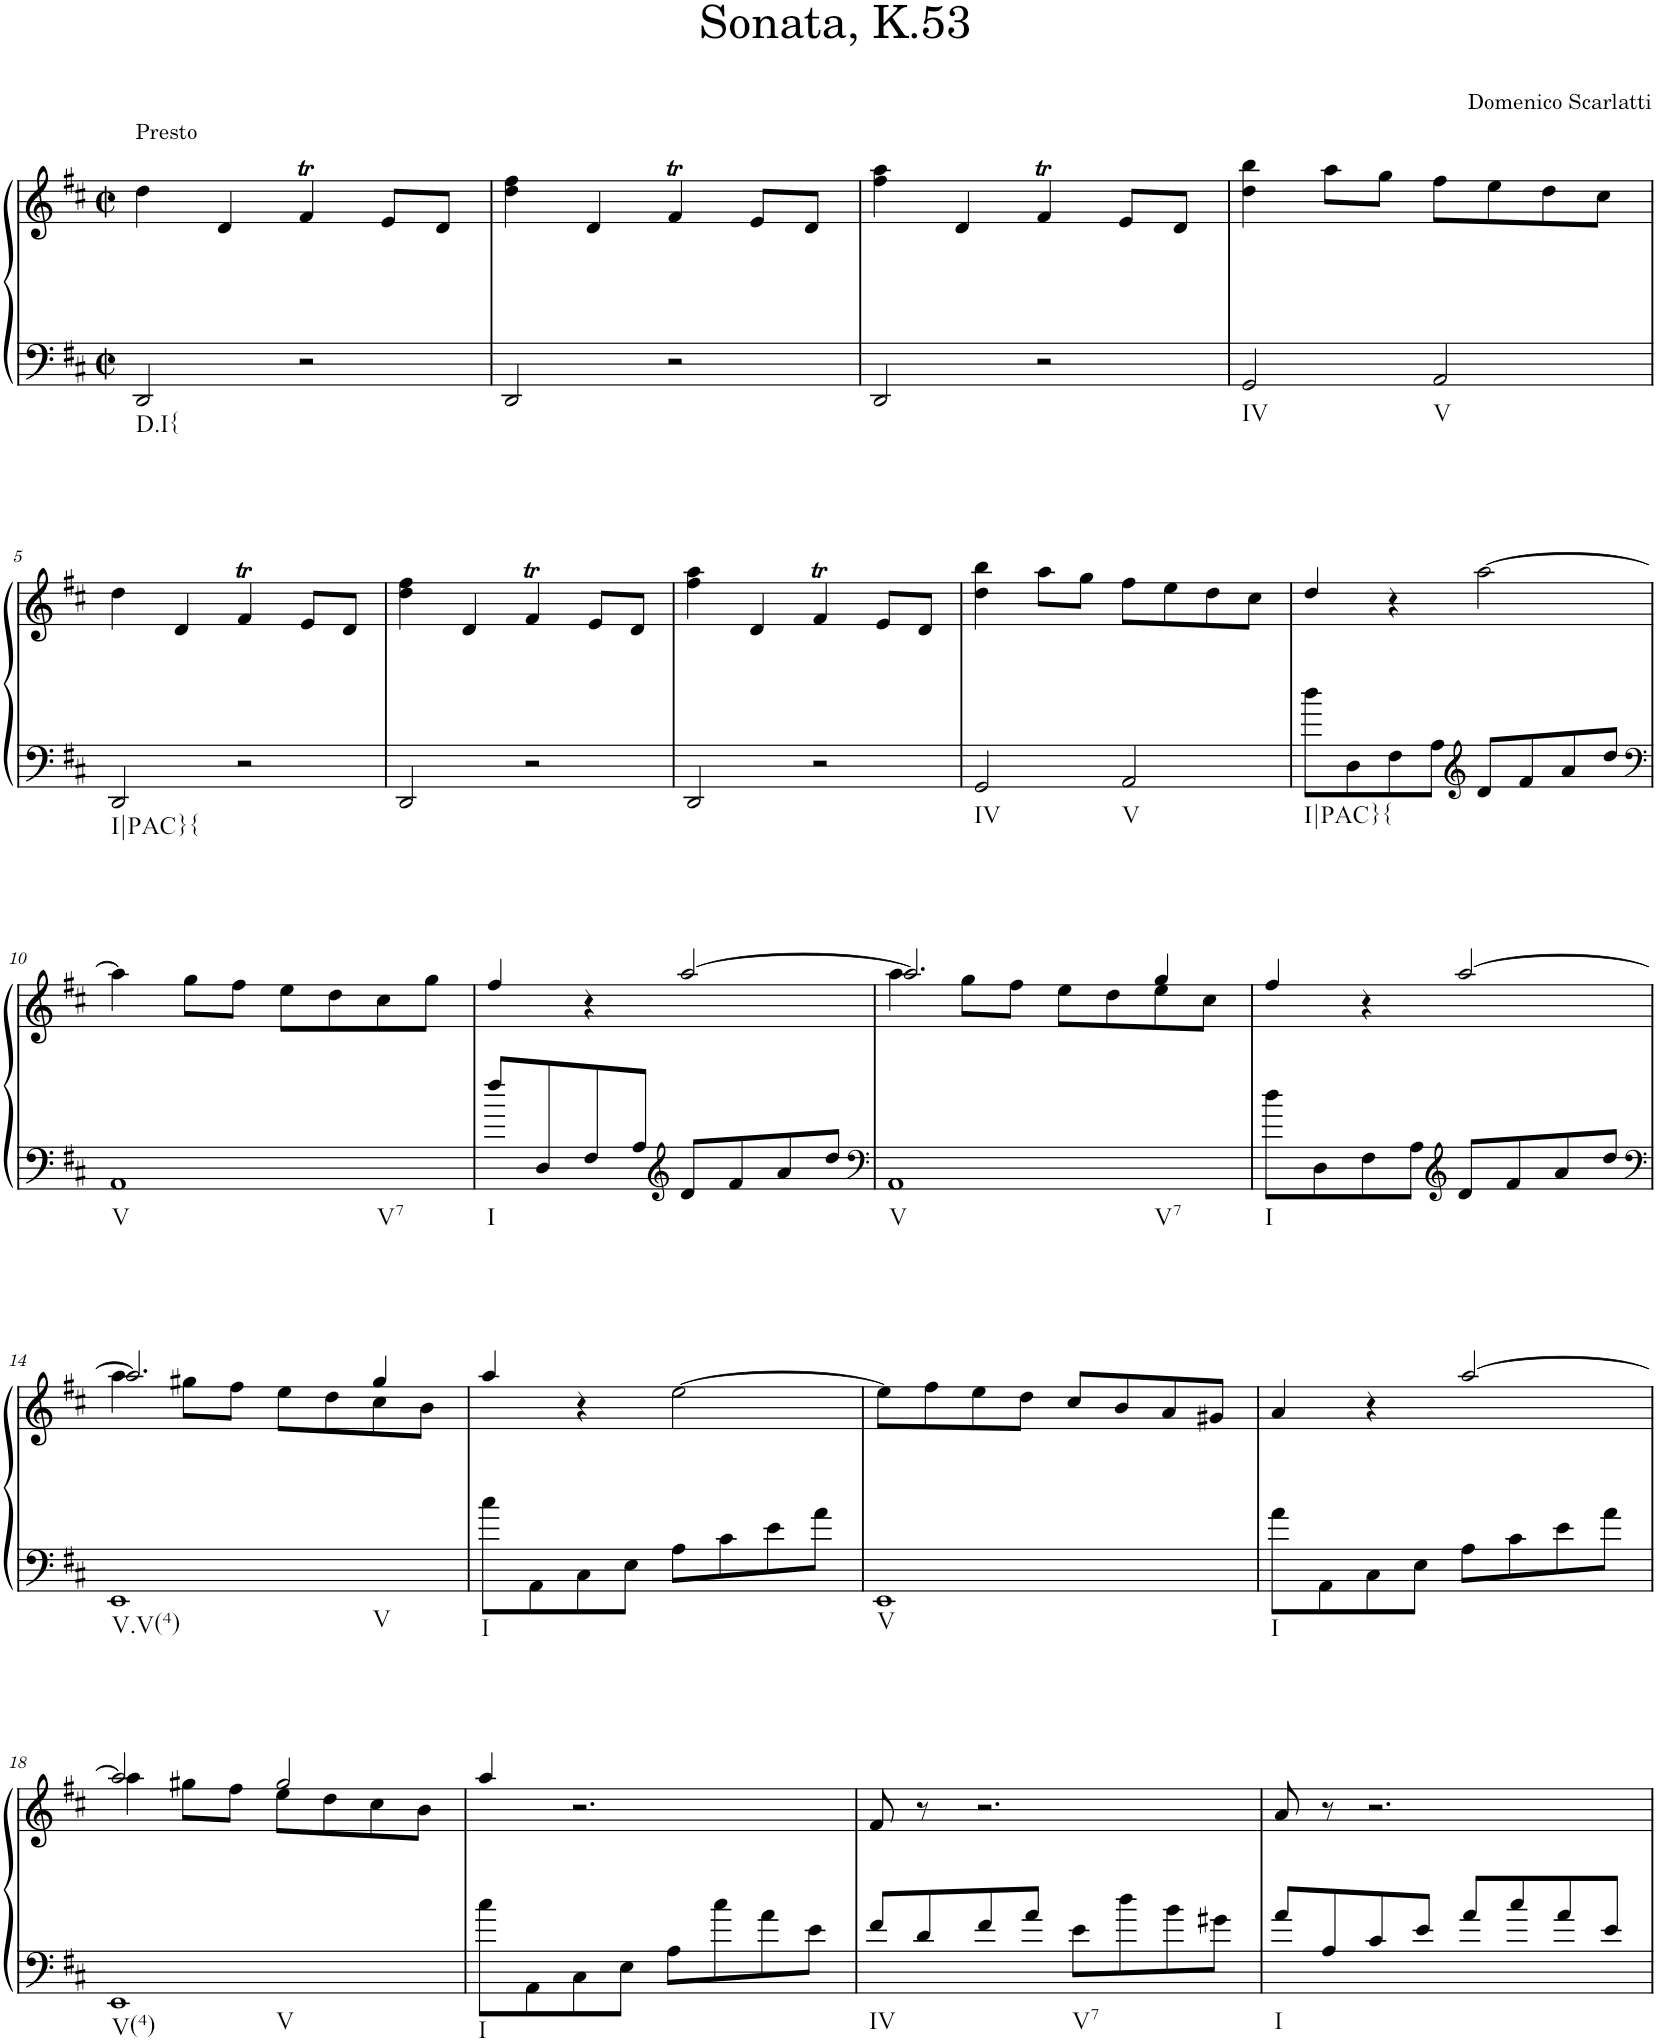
**kern	**kern
*part1	*part1
*staff2	*staff1
*I"Piano	*
*I'Pno.	*
*clefF4	*clefG2
*k[f#c#]	*k[f#c#]
*M2/2	*M2/2
*met(c|)	*met(c|)
=1	=1
!	!LO:TX:a:t=Presto
!LO:TX:b:t=D.I{	!
2DD/	4dd\
.	4d/
2r	4f#t/
.	8e/L
.	8d/J
=2	=2
2DD/	4dd\ 4ff#\
.	4d/
2r	4f#t/
.	8e/L
.	8d/J
=3	=3
2DD/	4ff#\ 4aa\
.	4d/
2r	4f#t/
.	8e/L
.	8d/J
=4	=4
!LO:TX:b:t=IV	!
2GG/	4dd\ 4bb\
.	8aa\L
.	8gg\J
!LO:TX:b:t=V	!
2AA/	8ff#\L
.	8ee\
.	8dd\
.	8cc#\J
!!LO:LB:g=z
=5	=5
!LO:TX:b:t=I|PAC}{	!
2DD/	4dd\
.	4d/
2r	4f#t/
.	8e/L
.	8d/J
=6	=6
2DD/	4dd\ 4ff#\
.	4d/
2r	4f#t/
.	8e/L
.	8d/J
=7	=7
2DD/	4ff#\ 4aa\
.	4d/
2r	4f#t/
.	8e/L
.	8d/J
=8	=8
!LO:TX:b:t=IV	!
2GG/	4dd\ 4bb\
.	8aa\L
.	8gg\J
!LO:TX:b:t=V	!
2AA/	8ff#\L
.	8ee\
.	8dd\
.	8cc#\J
=9	=9
!LO:TX:b:t=I|PAC}{	!
8dd\L	4dd/
8D\	.
8F#\	4r
8A\J	.
*clefG2	*
8d/L	[2aa\
8f#/	.
8a/	.
8dd/J	.
!!LO:LB:g=z
=10	=10
*clefF4	*
!LO:TX:b:t=V	!
!LO:TX:b:t=V7	!
1AA	4aa\]
.	8gg\L
.	8ff#\J
.	8ee\L
.	8dd\
.	8cc#\
.	8gg\J
=11	=11
!LO:TX:b:t=I	!
8ff#/L	4ff#/
8D/	.
8F#/	4r
8A/J	.
*clefG2	*
8d/L	[2aa/
8f#/	.
8a/	.
8dd/J	.
=12	=12
*clefF4	*
*	*^
!LO:TX:b:t=V	!	!
!LO:TX:b:t=V7	!	!
1AA	2.aa/]	4aa\
.	.	8gg\L
.	.	8ff#\J
.	.	8ee\L
.	.	8dd\
.	4gg/	8ee\
.	.	8cc#\J
=13	=13	=13
!LO:TX:b:t=I	!	!
*	*v	*v
8dd\L	4ff#/
8D\	.
8F#\	4r
8A\J	.
*clefG2	*
8d/L	[2aa/
8f#/	.
8a/	.
8dd/J	.
!!LO:LB:g=z
=14	=14
*clefF4	*
*	*^
!LO:TX:b:t=V.V(4)	!	!
!LO:TX:b:t=V	!	!
1EE	2.aa/]	4aa\
.	.	8gg#X\L
.	.	8ff#\J
.	.	8ee\L
.	.	8dd\
.	4gg#/	8cc#\
.	.	8b\J
=15	=15	=15
!LO:TX:b:t=I	!	!
*	*v	*v
8cc#\L	4aa/
8AA\	.
8C#\	4r
8E\J	.
8A\L	[2ee\
8c#\	.
8e\	.
8a\J	.
=16	=16
!LO:TX:b:t=V	!
1EE	8ee\L]
.	8ff#\
.	8ee\
.	8dd\J
.	8cc#/L
.	8b/
.	8a/
.	8g#X/J
=17	=17
!LO:TX:b:t=I	!
8a\L	4a/
8AA\	.
8C#\	4r
8E\J	.
8A\L	[2aa/
8c#\	.
8e\	.
8a\J	.
!!LO:LB:g=z
=18	=18
*	*^
!LO:TX:b:t=V(4)	!	!
!LO:TX:b:t=V	!	!
1EE	2aa/]	4aa\
.	.	8gg#X\L
.	.	8ff#\J
.	2gg#/	8ee\L
.	.	8dd\
.	.	8cc#\
.	.	8b\J
=19	=19	=19
!LO:TX:b:t=I	!	!
*	*v	*v
8cc#\L	4aa/
8AA\	.
8C#\	2.r
8E\J	.
8A\L	.
8cc#\	.
8a\	.
8e\J	.
=20	=20
!LO:TX:b:t=IV	!
8f#/L	8f#/
8d/	8r
8f#/	2.r
8a/J	.
!LO:TX:b:t=V7	!
8e\L	.
8dd\	.
8b\	.
8g#X\J	.
=21	=21
!LO:TX:b:t=I	!
8a/L	8a/
8A/	8r
8c#/	2.r
8e/J	.
8a/L	.
8cc#/	.
8a/	.
8e/J	.
=	=
*-	*-
